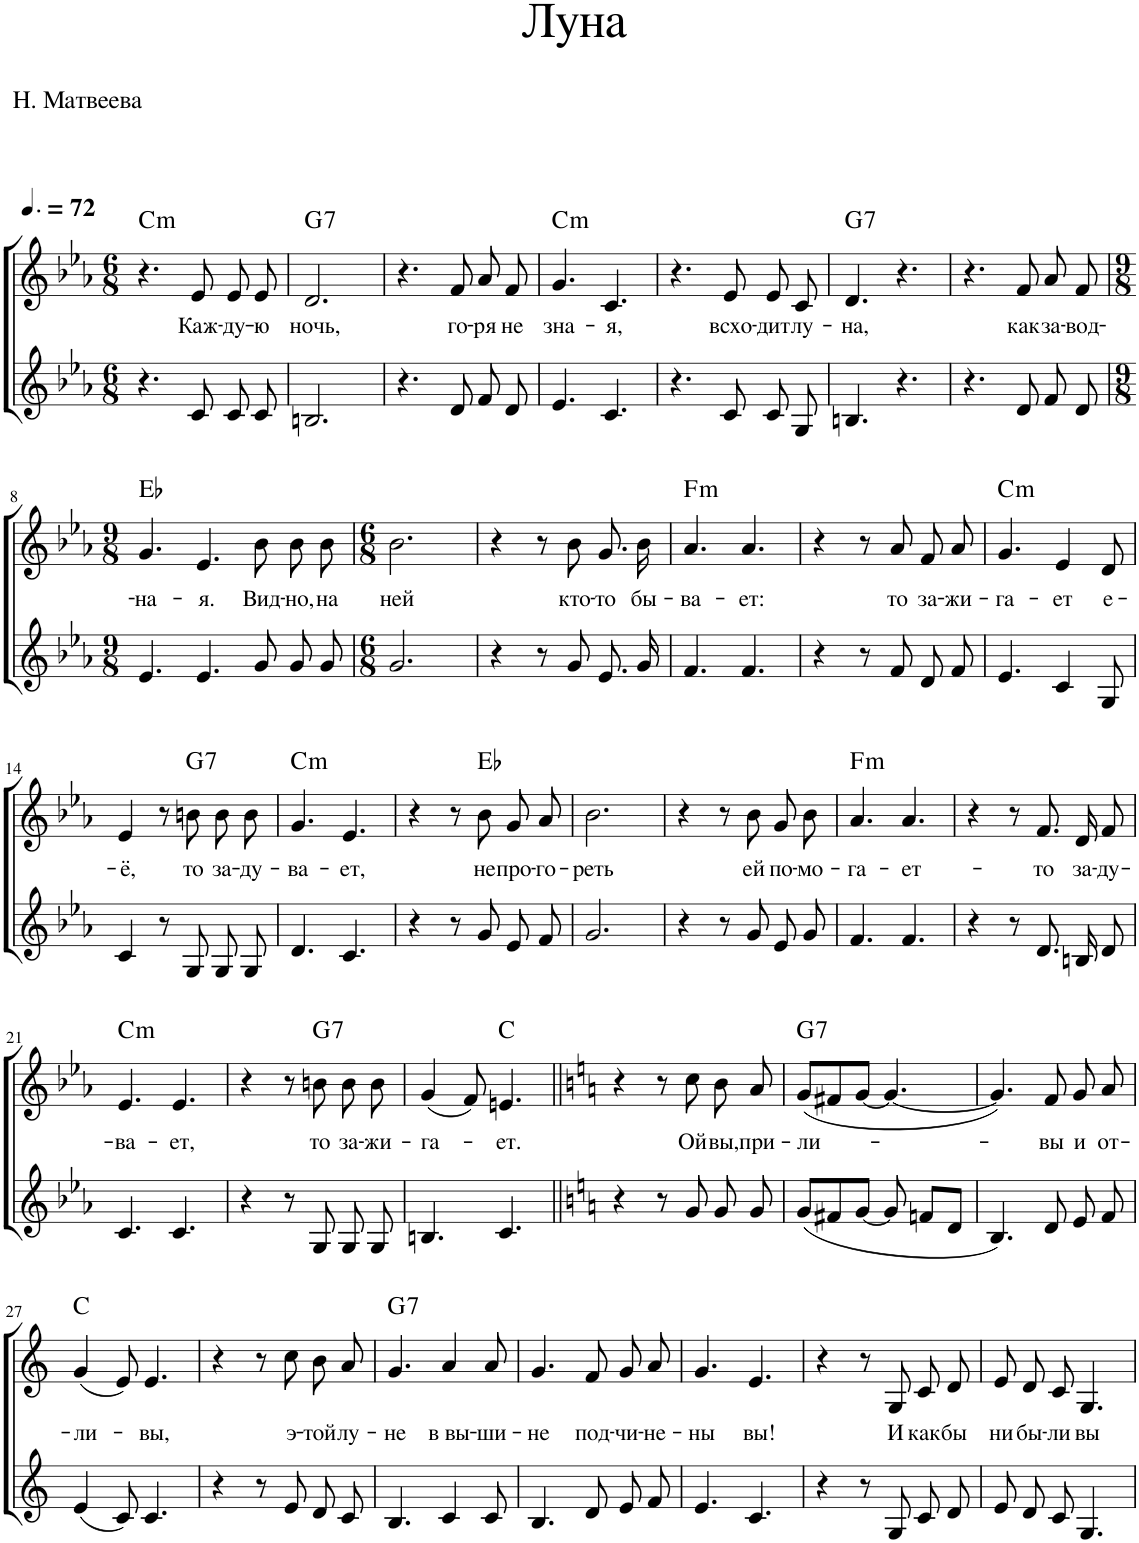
**kern	**kern	**text	**harte
*part2	*part1	*part1	*part1
*staff2	*staff1	*staff1	*
*I"Голос	*I"Голос	*	*
*clefG2	*clefG2	*	*
*k[b-e-a-]	*k[b-e-a-]	*	*
*M6/8	*M6/8	*	*
*MM108	*MM108	*	*
=1	=1	=1	=1
!	!	!	!LO:H:kt=m
4.r	4.r	.	C:min
!	!	!LO:LY:b	!
8c/	8e-/	Каж-	.
!	!	!LO:LY:b	!
8c/	8e-/	-ду-	.
!	!	!LO:LY:b	!
8c/	8e-/	-ю	.
=2	=2	=2	=2
!	!	!LO:LY:b	!LO:H:kt=7
2.Bn/	2.d/	ночь,	G:7
=3	=3	=3	=3
4.r	4.r	.	.
!	!	!LO:LY:b	!
8d/	8f/	го-	.
!	!	!LO:LY:b	!
8f/	8a-/	-ря	.
!	!	!LO:LY:b	!
8d/	8f/	не	.
=4	=4	=4	=4
!	!	!LO:LY:b	!LO:H:kt=m
4.e-/	4.g/	зна-	C:min
!	!	!LO:LY:b	!
4.c/	4.c/	-я,	.
=5	=5	=5	=5
4.r	4.r	.	.
!	!	!LO:LY:b	!
8c/	8e-/	всхо-	.
!	!	!LO:LY:b	!
8c/	8e-/	-дит	.
!	!	!LO:LY:b	!
8G/	8c/	лу-	.
=6	=6	=6	=6
!	!	!LO:LY:b	!LO:H:kt=7
4.Bn/	4.d/	-на,	G:7
4.r	4.r	.	.
=7	=7	=7	=7
4.r	4.r	.	.
!	!	!LO:LY:b	!
8d/	8f/	как	.
!	!	!LO:LY:b	!
8f/	8a-/	за-	.
!	!	!LO:LY:b	!
8d/	8f/	-вод-	.
!!LO:LB:g=z
=8	=8	=8	=8
*M9/8	*M9/8	*	*
!	!	!LO:LY:b	!
4.e-/	4.g/	-на-	Eb:maj
!	!	!LO:LY:b	!
4.e-/	4.e-/	-я.	.
!	!	!LO:LY:b	!
8g/	8b-\	Вид-	.
!	!	!LO:LY:b	!
8g/	8b-\	-но,	.
!	!	!LO:LY:b	!
8g/	8b-\	на	.
=9	=9	=9	=9
*M6/8	*M6/8	*	*
!	!	!LO:LY:b	!
2.g/	2.b-\	ней	.
=10	=10	=10	=10
4r	4r	.	.
8r	8r	.	.
!	!	!LO:LY:b	!
8g/	8b-\	кто-	.
!	!	!LO:LY:b	!
8.e-/	8.g/	-то	.
!	!	!LO:LY:b	!
16g/	16b-\	бы-	.
=11	=11	=11	=11
!	!	!LO:LY:b	!LO:H:kt=m
4.f/	4.a-/	-ва-	F:min
!	!	!LO:LY:b	!
4.f/	4.a-/	-ет:	.
=12	=12	=12	=12
4r	4r	.	.
8r	8r	.	.
!	!	!LO:LY:b	!
8f/	8a-/	то	.
!	!	!LO:LY:b	!
8d/	8f/	за-	.
!	!	!LO:LY:b	!
8f/	8a-/	-жи-	.
=13	=13	=13	=13
!	!	!LO:LY:b	!LO:H:kt=m
4.e-/	4.g/	-га-	C:min
!	!	!LO:LY:b	!
4c/	4e-/	-ет	.
!	!	!LO:LY:b	!
8G/	8d/	е-	.
!!LO:LB:g=z
=14	=14	=14	=14
!	!	!LO:LY:b	!
4c/	4e-/	-ё,	.
8r	8r	.	.
!	!	!LO:LY:b	!LO:H:kt=7
8G/	8bn\	то	G:7
!	!	!LO:LY:b	!
8G/	8b\	за-	.
!	!	!LO:LY:b	!
8G/	8b\	-ду-	.
=15	=15	=15	=15
!	!	!LO:LY:b	!LO:H:kt=m
4.d/	4.g/	-ва-	C:min
!	!	!LO:LY:b	!
4.c/	4.e-/	-ет,	.
=16	=16	=16	=16
4r	4r	.	.
8r	8r	.	.
!	!	!LO:LY:b	!
8g/	8b-\	не	Eb:maj
!	!	!LO:LY:b	!
8e-/	8g/	про-	.
!	!	!LO:LY:b	!
8f/	8a-/	-го-	.
=17	=17	=17	=17
!	!	!LO:LY:b	!
2.g/	2.b-\	-реть	.
=18	=18	=18	=18
4r	4r	.	.
8r	8r	.	.
!	!	!LO:LY:b	!
8g/	8b-\	ей	.
!	!	!LO:LY:b	!
8e-/	8g/	по-	.
!	!	!LO:LY:b	!
8g/	8b-\	-мо-	.
=19	=19	=19	=19
!	!	!LO:LY:b	!LO:H:kt=m
4.f/	4.a-/	-га-	F:min
!	!	!LO:LY:b	!
4.f/	4.a-/	-ет-	.
=20	=20	=20	=20
4r	4r	.	.
8r	8r	.	.
!	!	!LO:LY:b	!
8.d/	8.f/	-то	.
!	!	!LO:LY:b	!
16Bn/	16d/	за-	.
!	!	!LO:LY:b	!
8d/	8f/	-ду-	.
!!LO:LB:g=z
=21	=21	=21	=21
!	!	!LO:LY:b	!LO:H:kt=m
4.c/	4.e-/	-ва-	C:min
!	!	!LO:LY:b	!
4.c/	4.e-/	-ет,	.
=22	=22	=22	=22
4r	4r	.	.
8r	8r	.	.
!	!	!LO:LY:b	!LO:H:kt=7
8G/	8bn\	то	G:7
!	!	!LO:LY:b	!
8G/	8b\	за-	.
!	!	!LO:LY:b	!
8G/	8b\	-жи-	.
=23	=23	=23	=23
!	!	!LO:LY:b	!
4.Bn/	(4g/	-га-	.
.	8f/)	.	.
!	!	!LO:LY:b	!
4.c/	4.en/	-ет.	C:maj
=24||	=24||	=24||	=24||
*k[]	*k[]	*	*
4r	4r	.	.
8r	8r	.	.
!	!	!LO:LY:b	!
8g/	8cc\	Ой	.
!	!	!LO:LY:b	!
8g/	8b\	вы,	.
!	!	!LO:LY:b	!
8g/	8a/	при-	.
=25	=25	=25	=25
!	!	!LO:LY:b	!LO:H:kt=7
(8g/L	(8g/L	-ли-	G:7
8f#X/	8f#X/	.	.
[8g/J	[8g/J	.	.
8g/]	4.g/_	.	.
8fn/L	.	.	.
8d/J	.	.	.
=26	=26	=26	=26
4.B/)	4.g/])	.	.
!	!	!LO:LY:b	!
8d/	8f/	-вы	.
!	!	!LO:LY:b	!
8e/	8g/	и	.
!	!	!LO:LY:b	!
8f/	8a/	от-	.
!!LO:LB:g=z
=27	=27	=27	=27
!	!	!LO:LY:b	!
(4e/	(4g/	-ли-	C:maj
8c/)	8e/)	.	.
!	!	!LO:LY:b	!
4.c/	4.e/	-вы,	.
=28	=28	=28	=28
4r	4r	.	.
8r	8r	.	.
!	!	!LO:LY:b	!
8e/	8cc\	э-	.
!	!	!LO:LY:b	!
8d/	8b\	-той	.
!	!	!LO:LY:b	!
8c/	8a/	лу-	.
=29	=29	=29	=29
!	!	!LO:LY:b	!LO:H:kt=7
4.B/	4.g/	-не	G:7
!	!	!LO:LY:b	!
4c/	4a/	в вы-	.
!	!	!LO:LY:b	!
8c/	8a/	-ши-	.
=30	=30	=30	=30
!	!	!LO:LY:b	!
4.B/	4.g/	-не	.
!	!	!LO:LY:b	!
8d/	8f/	под-	.
!	!	!LO:LY:b	!
8e/	8g/	-чи-	.
!	!	!LO:LY:b	!
8f/	8a/	-не-	.
=31	=31	=31	=31
!	!	!LO:LY:b	!
4.e/	4.g/	-ны	.
!	!	!LO:LY:b	!
4.c/	4.e/	вы!	.
=32	=32	=32	=32
4r	4r	.	.
8r	8r	.	.
!	!	!LO:LY:b	!
8G/	8G/	И	.
!	!	!LO:LY:b	!
8c/	8c/	как	.
!	!	!LO:LY:b	!
8d/	8d/	бы	.
=33	=33	=33	=33
!	!	!LO:LY:b	!
8e/	8e/	ни	.
!	!	!LO:LY:b	!
8d/	8d/	бы-	.
!	!	!LO:LY:b	!
8c/	8c/	-ли	.
!	!	!LO:LY:b	!
4.G/	4.G/	вы	.
=	=	=	=
*-	*-	*-	*-
